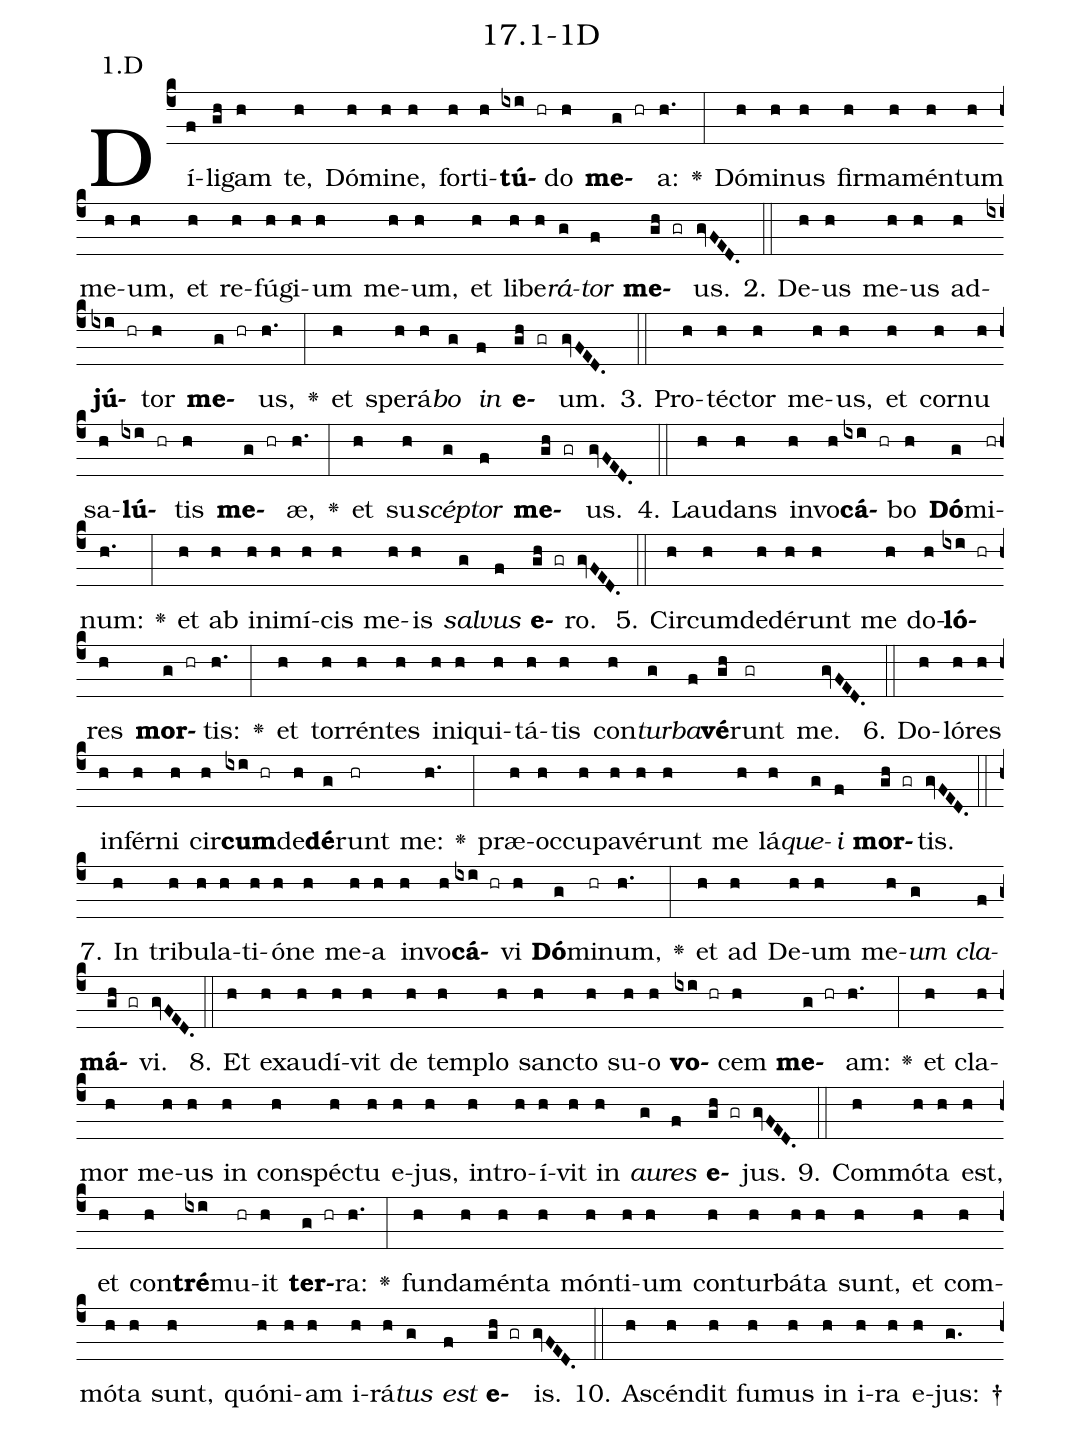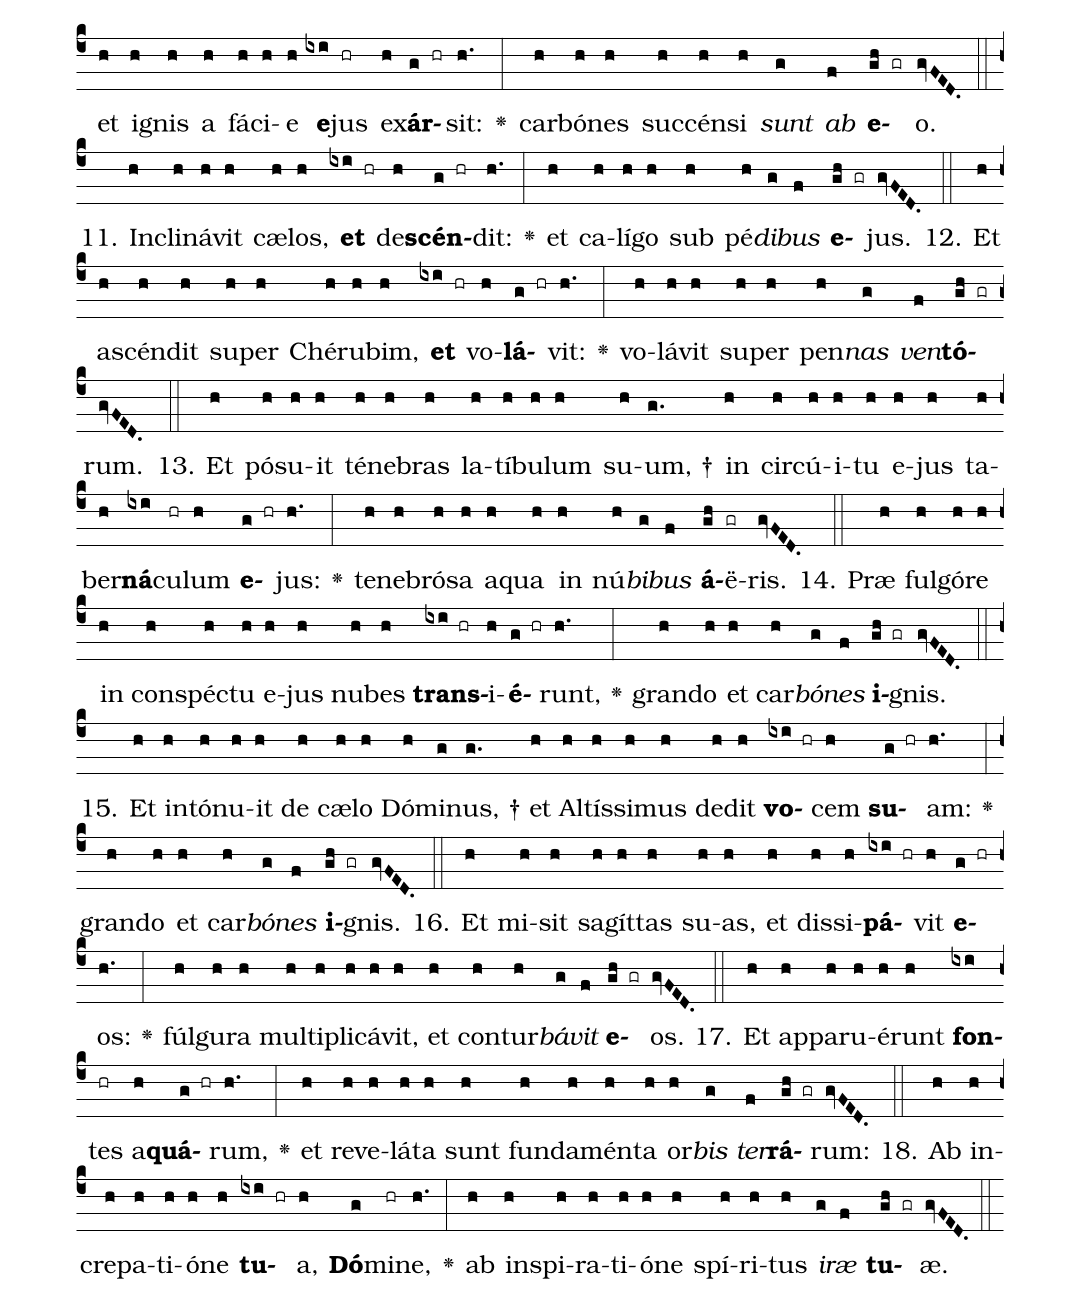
name: 17.1-1D;
annotation: 1.D;
%%
(c4)Dí(f)li(gh)gam(h) te,(h) Dó(h)mi(h)ne,(h) for(h)ti(h)<b>tú</b>(ixi hr)do(h) <b>me</b>(g hr)a:(h.) <v>\greheightstar</v>(:) Dó(h)mi(h)nus(h) fir(h)ma(h)mén(h)tum(h) me(h)um,(h) et(h) re(h)fú(h)gi(h)um(h) me(h)um,(h) et(h) li(h)be(h)<i>rá</i>(g)<i>tor</i>(f) <b>me</b>(gh gr)us.(gvFED.) (::)
2. De(h)us(h) me(h)us(h) ad(h)<b>jú</b>(ixi hr)tor(h) <b>me</b>(g hr)us,(h.) <v>\greheightstar</v>(:) et(h) spe(h)rá(h)<i>bo</i>(g) <i>in</i>(f) <b>e</b>(gh gr)um.(gvFED.) (::)
3. Pro(h)téc(h)tor(h) me(h)us,(h) et(h) cor(h)nu(h) sa(h)<b>lú</b>(ixi hr)tis(h) <b>me</b>(g hr)æ,(h.) <v>\greheightstar</v>(:) et(h) su(h)<i>scép</i>(g)<i>tor</i>(f) <b>me</b>(gh gr)us.(gvFED.) (::)
4. Lau(h)dans(h) in(h)vo(h)<b>cá</b>(ixi hr)bo(h) <b>Dó</b>(g)mi(hr)num:(h.) <v>\greheightstar</v>(:) et(h) ab(h) in(h)i(h)mí(h)cis(h) me(h)is(h) <i>sal</i>(g)<i>vus</i>(f) <b>e</b>(gh gr)ro.(gvFED.) (::)
5. Cir(h)cum(h)de(h)dé(h)runt(h) me(h) do(h)<b>ló</b>(ixi hr)res(h) <b>mor</b>(g hr)tis:(h.) <v>\greheightstar</v>(:) et(h) tor(h)rén(h)tes(h) in(h)i(h)qui(h)tá(h)tis(h) con(h)<i>tur</i>(g)<i>ba</i>(f)<b>vé</b>(gh)runt(gr) me.(gvFED.) (::)
6. Do(h)ló(h)res(h) in(h)fér(h)ni(h) cir(h)<b>cum</b>(ixi hr)de(h)<b>dé</b>(g)runt(hr) me:(h.) <v>\greheightstar</v>(:) præ(h)oc(h)cu(h)pa(h)vé(h)runt(h) me(h) lá(h)<i>que</i>(g)<i>i</i>(f) <b>mor</b>(gh gr)tis.(gvFED.) (::)
7. In(h) tri(h)bu(h)la(h)ti(h)ó(h)ne(h) me(h)a(h) in(h)vo(h)<b>cá</b>(ixi hr)vi(h) <b>Dó</b>(g)mi(hr)num,(h.) <v>\greheightstar</v>(:) et(h) ad(h) De(h)um(h) me(h)<i>um</i>(g) <i>cla</i>(f)<b>má</b>(gh gr)vi.(gvFED.) (::)
8. Et(h) ex(h)au(h)dí(h)vit(h) de(h) tem(h)plo(h) sanc(h)to(h) su(h)o(h) <b>vo</b>(ixi hr)cem(h) <b>me</b>(g hr)am:(h.) <v>\greheightstar</v>(:) et(h) cla(h)mor(h) me(h)us(h) in(h) con(h)spéc(h)tu(h) e(h)jus,(h) in(h)tro(h)í(h)vit(h) in(h) <i>au</i>(g)<i>res</i>(f) <b>e</b>(gh gr)jus.(gvFED.) (::)
9. Com(h)mó(h)ta(h) est,(h) et(h) con(h)<b>tré</b>(ixi)mu(hr)it(h) <b>ter</b>(g hr)ra:(h.) <v>\greheightstar</v>(:) fun(h)da(h)mén(h)ta(h) món(h)ti(h)um(h) con(h)tur(h)bá(h)ta(h) sunt,(h) et(h) com(h)mó(h)ta(h) sunt,(h) quón(h)i(h)am(h) i(h)rá(h)<i>tus</i>(g) <i>est</i>(f) <b>e</b>(gh gr)is.(gvFED.) (::)
10. A(h)scén(h)dit(h) fu(h)mus(h) in(h) i(h)ra(h) e(h)jus: †(g.) et(h) i(h)gnis(h) a(h) fá(h)ci(h)e(h) <b>e</b>(ixi)jus(hr) ex(h)<b>ár</b>(g hr)sit:(h.) <v>\greheightstar</v>(:) car(h)bó(h)nes(h) suc(h)cén(h)si(h) <i>sunt</i>(g) <i>ab</i>(f) <b>e</b>(gh gr)o.(gvFED.) (::)
11. In(h)cli(h)ná(h)vit(h) cæ(h)los,(h) <b>et</b>(ixi hr) de(h)<b>scén</b>(g hr)dit:(h.) <v>\greheightstar</v>(:) et(h) ca(h)lí(h)go(h) sub(h) pé(h)<i>di</i>(g)<i>bus</i>(f) <b>e</b>(gh gr)jus.(gvFED.) (::)
12. Et(h) a(h)scén(h)dit(h) su(h)per(h) Ché(h)ru(h)bim,(h) <b>et</b>(ixi hr) vo(h)<b>lá</b>(g hr)vit:(h.) <v>\greheightstar</v>(:) vo(h)lá(h)vit(h) su(h)per(h) pen(h)<i>nas</i>(g) <i>ven</i>(f)<b>tó</b>(gh gr)rum.(gvFED.) (::)
13. Et(h) pó(h)su(h)it(h) té(h)ne(h)bras(h) la(h)tí(h)bu(h)lum(h) su(h)um, †(g.) in(h) cir(h)cú(h)i(h)tu(h) e(h)jus(h) ta(h)ber(h)<b>ná</b>(ixi)cu(hr)lum(h) <b>e</b>(g hr)jus:(h.) <v>\greheightstar</v>(:) te(h)ne(h)bró(h)sa(h) a(h)qua(h) in(h) nú(h)<i>bi</i>(g)<i>bus</i>(f) <b>á</b>(gh)ë(gr)ris.(gvFED.) (::)
14. Præ(h) ful(h)gó(h)re(h) in(h) con(h)spéc(h)tu(h) e(h)jus(h) nu(h)bes(h) <b>trans</b>(ixi hr)i(h)<b>é</b>(g hr)runt,(h.) <v>\greheightstar</v>(:) gran(h)do(h) et(h) car(h)<i>bó</i>(g)<i>nes</i>(f) <b>i</b>(gh gr)gnis.(gvFED.) (::)
15. Et(h) in(h)tó(h)nu(h)it(h) de(h) cæ(h)lo(h) Dó(h)mi(g)nus, †(g.) et(h) Al(h)tís(h)si(h)mus(h) de(h)dit(h) <b>vo</b>(ixi hr)cem(h) <b>su</b>(g hr)am:(h.) <v>\greheightstar</v>(:) gran(h)do(h) et(h) car(h)<i>bó</i>(g)<i>nes</i>(f) <b>i</b>(gh gr)gnis.(gvFED.) (::)
16. Et(h) mi(h)sit(h) sa(h)gít(h)tas(h) su(h)as,(h) et(h) dis(h)si(h)<b>pá</b>(ixi hr)vit(h) <b>e</b>(g hr)os:(h.) <v>\greheightstar</v>(:) fúl(h)gu(h)ra(h) mul(h)ti(h)pli(h)cá(h)vit,(h) et(h) con(h)tur(h)<i>bá</i>(g)<i>vit</i>(f) <b>e</b>(gh gr)os.(gvFED.) (::)
17. Et(h) ap(h)pa(h)ru(h)é(h)runt(h) <b>fon</b>(ixi)tes(hr) a(h)<b>quá</b>(g hr)rum,(h.) <v>\greheightstar</v>(:) et(h) re(h)ve(h)lá(h)ta(h) sunt(h) fun(h)da(h)mén(h)ta(h) or(h)<i>bis</i>(g) <i>ter</i>(f)<b>rá</b>(gh gr)rum:(gvFED.) (::)
18. Ab(h) in(h)cre(h)pa(h)ti(h)ó(h)ne(h) <b>tu</b>(ixi hr)a,(h) <b>Dó</b>(g)mi(hr)ne,(h.) <v>\greheightstar</v>(:) ab(h) in(h)spi(h)ra(h)ti(h)ó(h)ne(h) spí(h)ri(h)tus(h) <i>i</i>(g)<i>ræ</i>(f) <b>tu</b>(gh gr)æ.(gvFED.) (::)
